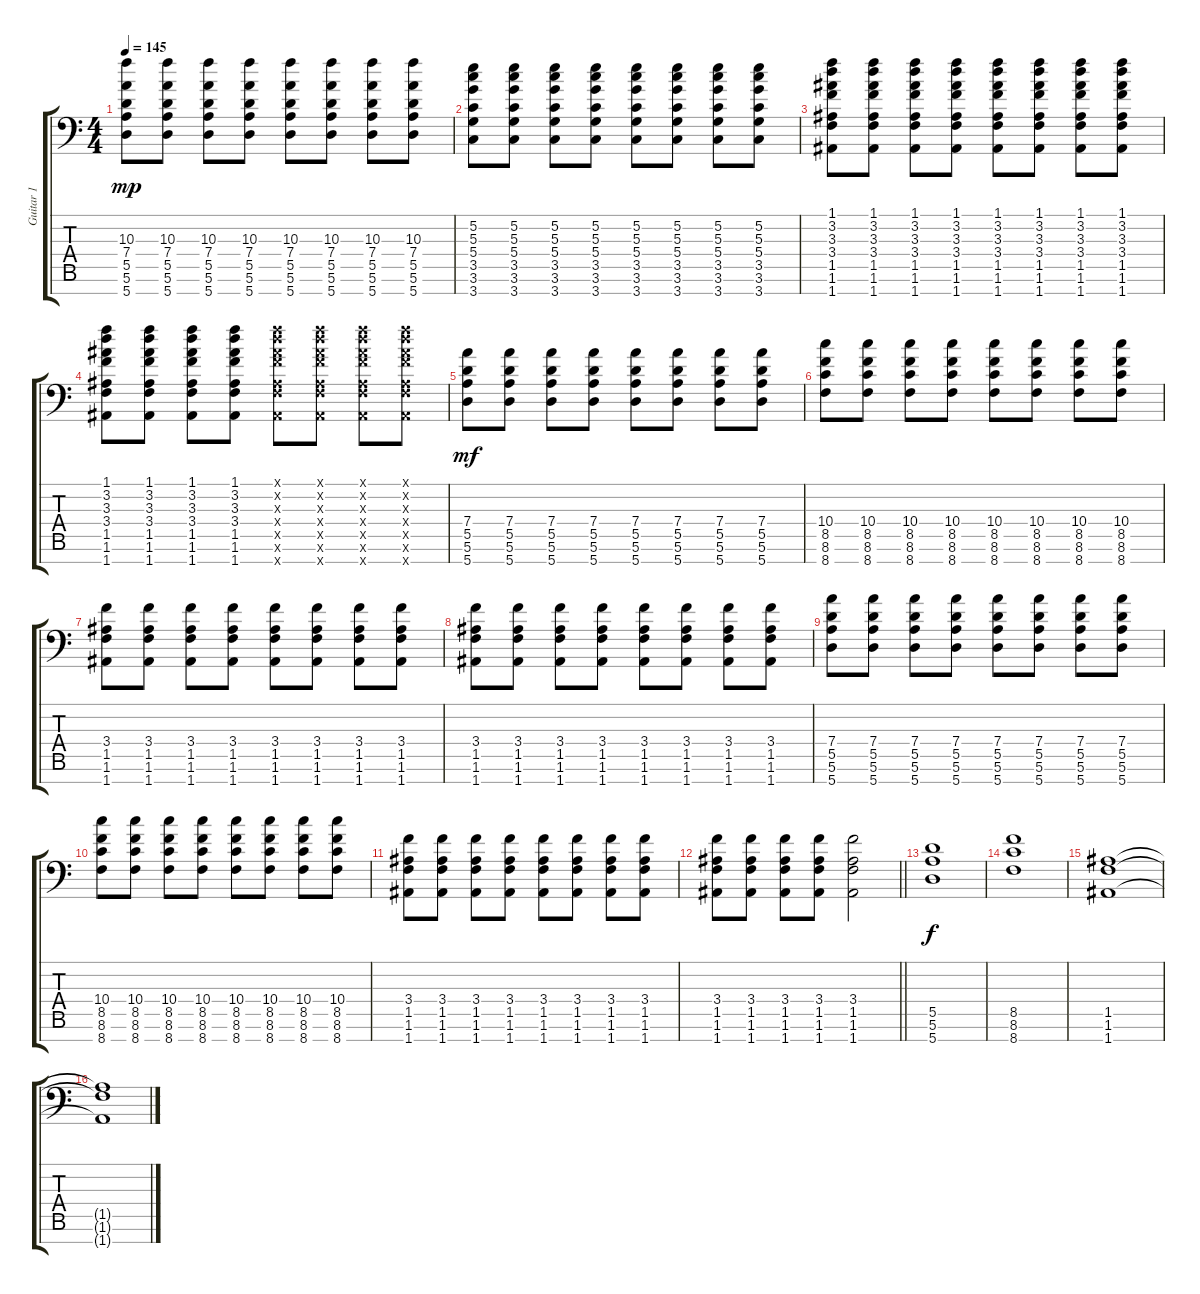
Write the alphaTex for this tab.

\track ("Guitar 1" "Guitar 1") {instrument distortionguitar}
\staff {score tabs}
\tuning (E4 B3 G3 D3 A2 E2 A1) {hide}
\ts (4 4)
\tempo 145
\clef f4
\ks c
(10.3 7.4 5.5 5.6 5.7).8{dy mp} (10.3 7.4 5.5 5.6 5.7).8 (10.3 7.4 5.5 5.6 5.7).8 (10.3 7.4 5.5 5.6 5.7).8 (10.3 7.4 5.5 5.6 5.7).8 (10.3 7.4 5.5 5.6 5.7).8 (10.3 7.4 5.5 5.6 5.7).8 (10.3 7.4 5.5 5.6 5.7).8 |
(5.2 5.3 5.4 3.5 3.6 3.7).8 (5.2 5.3 5.4 3.5 3.6 3.7).8 (5.2 5.3 5.4 3.5 3.6 3.7).8 (5.2 5.3 5.4 3.5 3.6 3.7).8 (5.2 5.3 5.4 3.5 3.6 3.7).8 (5.2 5.3 5.4 3.5 3.6 3.7).8 (5.2 5.3 5.4 3.5 3.6 3.7).8 (5.2 5.3 5.4 3.5 3.6 3.7).8 |
(1.1 3.2 3.3 3.4 1.5 1.6 1.7).8 (1.1 3.2 3.3 3.4 1.5 1.6 1.7).8 (1.1 3.2 3.3 3.4 1.5 1.6 1.7).8 (1.1 3.2 3.3 3.4 1.5 1.6 1.7).8 (1.1 3.2 3.3 3.4 1.5 1.6 1.7).8 (1.1 3.2 3.3 3.4 1.5 1.6 1.7).8 (1.1 3.2 3.3 3.4 1.5 1.6 1.7).8 (1.1 3.2 3.3 3.4 1.5 1.6 1.7).8 |
(1.1 3.2 3.3 3.4 1.5 1.6 1.7).8 (1.1 3.2 3.3 3.4 1.5 1.6 1.7).8 (1.1 3.2 3.3 3.4 1.5 1.6 1.7).8 (1.1 3.2 3.3 3.4 1.5 1.6 1.7).8 (1.1{x} 3.2{x} 3.3{x} 3.4{x} 1.5{x} 1.6{x} 1.7{x}).8 (1.1{x} 3.2{x} 3.3{x} 3.4{x} 1.5{x} 1.6{x} 1.7{x}).8 (1.1{x} 3.2{x} 3.3{x} 3.4{x} 1.5{x} 1.6{x} 1.7{x}).8 (1.1{x} 3.2{x} 3.3{x} 3.4{x} 1.5{x} 1.6{x} 1.7{x}).8 |
(7.4 5.5 5.6 5.7).8{dy mf} (7.4 5.5 5.6 5.7).8 (7.4 5.5 5.6 5.7).8 (7.4 5.5 5.6 5.7).8 (7.4 5.5 5.6 5.7).8 (7.4 5.5 5.6 5.7).8 (7.4 5.5 5.6 5.7).8 (7.4 5.5 5.6 5.7).8 |
(10.4 8.5 8.6 8.7).8 (10.4 8.5 8.6 8.7).8 (10.4 8.5 8.6 8.7).8 (10.4 8.5 8.6 8.7).8 (10.4 8.5 8.6 8.7).8 (10.4 8.5 8.6 8.7).8 (10.4 8.5 8.6 8.7).8 (10.4 8.5 8.6 8.7).8 |
(3.4 1.5 1.6 1.7).8 (3.4 1.5 1.6 1.7).8 (3.4 1.5 1.6 1.7).8 (3.4 1.5 1.6 1.7).8 (3.4 1.5 1.6 1.7).8 (3.4 1.5 1.6 1.7).8 (3.4 1.5 1.6 1.7).8 (3.4 1.5 1.6 1.7).8 |
(3.4 1.5 1.6 1.7).8 (3.4 1.5 1.6 1.7).8 (3.4 1.5 1.6 1.7).8 (3.4 1.5 1.6 1.7).8 (3.4 1.5 1.6 1.7).8 (3.4 1.5 1.6 1.7).8 (3.4 1.5 1.6 1.7).8 (3.4 1.5 1.6 1.7).8 |
(7.4 5.5 5.6 5.7).8 (7.4 5.5 5.6 5.7).8 (7.4 5.5 5.6 5.7).8 (7.4 5.5 5.6 5.7).8 (7.4 5.5 5.6 5.7).8 (7.4 5.5 5.6 5.7).8 (7.4 5.5 5.6 5.7).8 (7.4 5.5 5.6 5.7).8 |
(10.4 8.5 8.6 8.7).8 (10.4 8.5 8.6 8.7).8 (10.4 8.5 8.6 8.7).8 (10.4 8.5 8.6 8.7).8 (10.4 8.5 8.6 8.7).8 (10.4 8.5 8.6 8.7).8 (10.4 8.5 8.6 8.7).8 (10.4 8.5 8.6 8.7).8 |
(3.4 1.5 1.6 1.7).8 (3.4 1.5 1.6 1.7).8 (3.4 1.5 1.6 1.7).8 (3.4 1.5 1.6 1.7).8 (3.4 1.5 1.6 1.7).8 (3.4 1.5 1.6 1.7).8 (3.4 1.5 1.6 1.7).8 (3.4 1.5 1.6 1.7).8 |
\barLineRight lightlight
(3.4 1.5 1.6 1.7).8 (3.4 1.5 1.6 1.7).8 (3.4 1.5 1.6 1.7).8 (3.4 1.5 1.6 1.7).8 (3.4 1.5 1.6 1.7).2 |
\section ("" "")
(5.5 5.6 5.7).1{dy f} |
(8.5 8.6 8.7).1 |
(1.5 1.6 1.7).1 |
(1.5{t} 1.6{t} 1.7{t}).1
